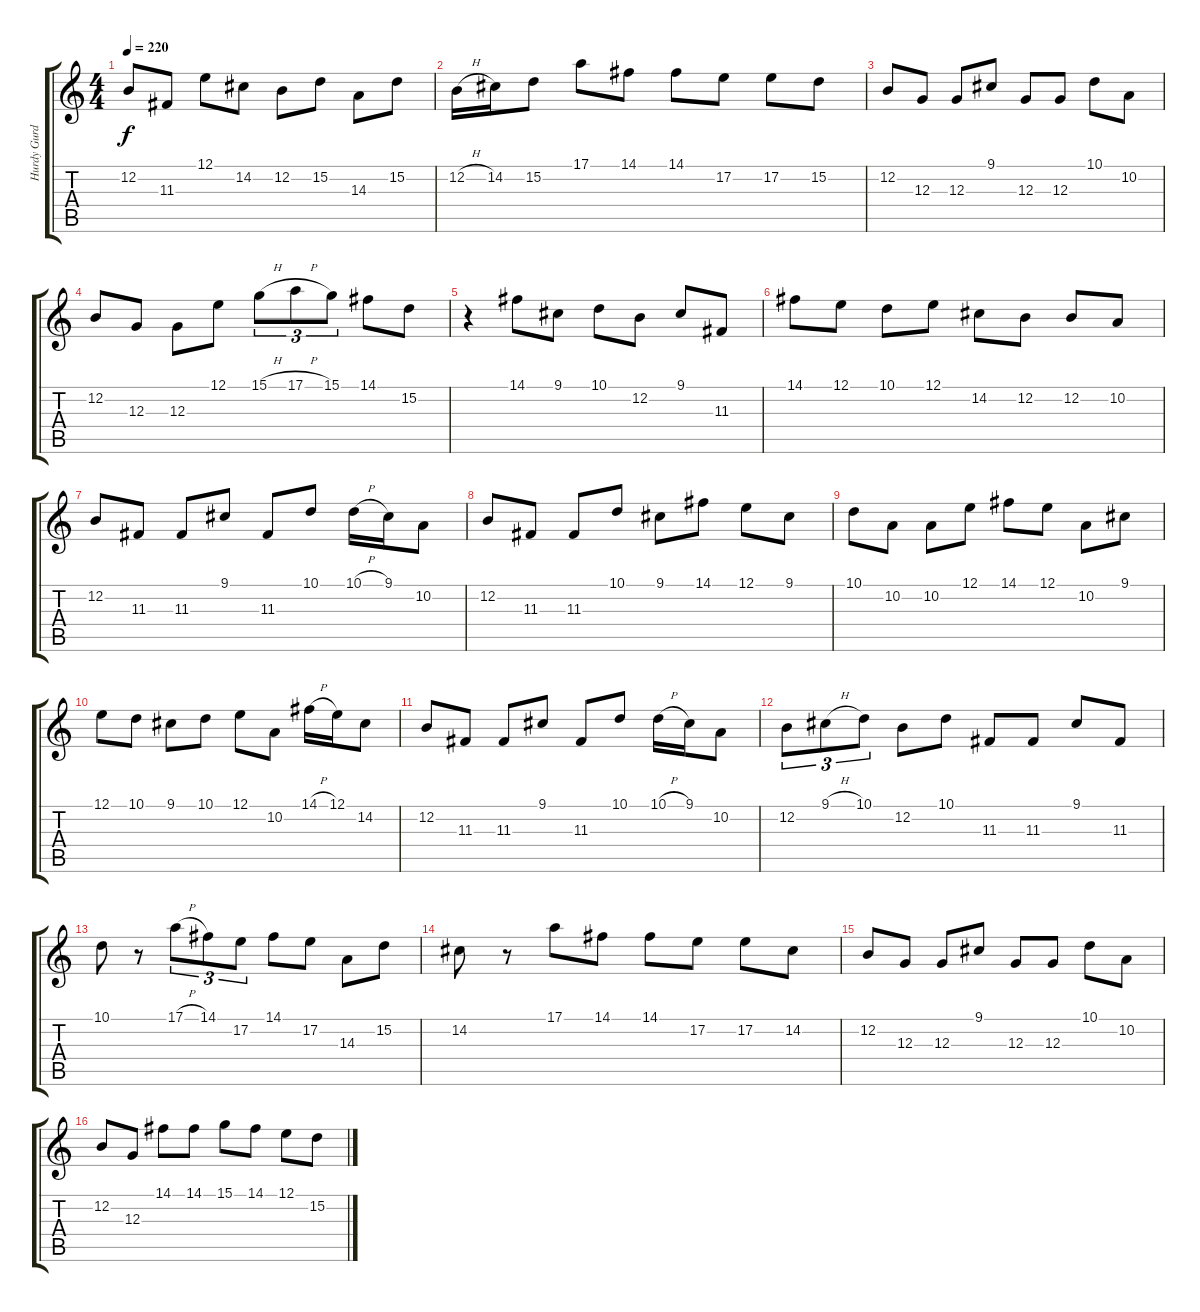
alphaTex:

\track ("Hurdy Gurdy" "Hurdy Gurd") {instrument cello}
\staff {score tabs}
\tuning (E4 B3 G3 D3 A2 E2) {hide}
\ts (4 4)
\tempo 220
\clef g2
\ks c
12.2.8{dy f} 11.3.8 12.1.8 14.2.8 12.2.8 15.2.8 14.3.8 15.2.8 |
12.2{h}.16 14.2.16 15.2.8 17.1.8 14.1.8 14.1.8 17.2.8 17.2.8 15.2.8 |
12.2.8 12.3.8 12.3.8 9.1.8 12.3.8 12.3.8 10.1.8 10.2.8 |
12.2.8 12.3.8 12.3.8 12.1.8 15.1{h}.8{tu (3 2)} 17.1{h}.8{tu (3 2)} 15.1.8{tu (3 2)} 14.1.8 15.2.8 |
r.4 14.1.8 9.1.8 10.1.8 12.2.8 9.1.8 11.3.8 |
14.1.8 12.1.8 10.1.8 12.1.8 14.2.8 12.2.8 12.2.8 10.2.8 |
12.2.8 11.3.8 11.3.8 9.1.8 11.3.8 10.1.8 10.1{h}.16 9.1.16 10.2.8 |
12.2.8 11.3.8 11.3.8 10.1.8 9.1.8 14.1.8 12.1.8 9.1.8 |
10.1.8 10.2.8 10.2.8 12.1.8 14.1.8 12.1.8 10.2.8 9.1.8 |
12.1.8 10.1.8 9.1.8 10.1.8 12.1.8 10.2.8 14.1{h}.16 12.1.16 14.2.8 |
12.2.8 11.3.8 11.3.8 9.1.8 11.3.8 10.1.8 10.1{h}.16 9.1.16 10.2.8 |
12.2.8{tu (3 2)} 9.1{h}.8{tu (3 2)} 10.1.8{tu (3 2)} 12.2.8 10.1.8 11.3.8 11.3.8 9.1.8 11.3.8 |
10.1.8 r.8 17.1{h}.8{tu (3 2)} 14.1.8{tu (3 2)} 17.2.8{tu (3 2)} 14.1.8 17.2.8 14.3.8 15.2.8 |
14.2.8 r.8 17.1.8 14.1.8 14.1.8 17.2.8 17.2.8 14.2.8 |
12.2.8 12.3.8 12.3.8 9.1.8 12.3.8 12.3.8 10.1.8 10.2.8 |
12.2.8 12.3.8 14.1.8 14.1.8 15.1.8 14.1.8 12.1.8 15.2.8
